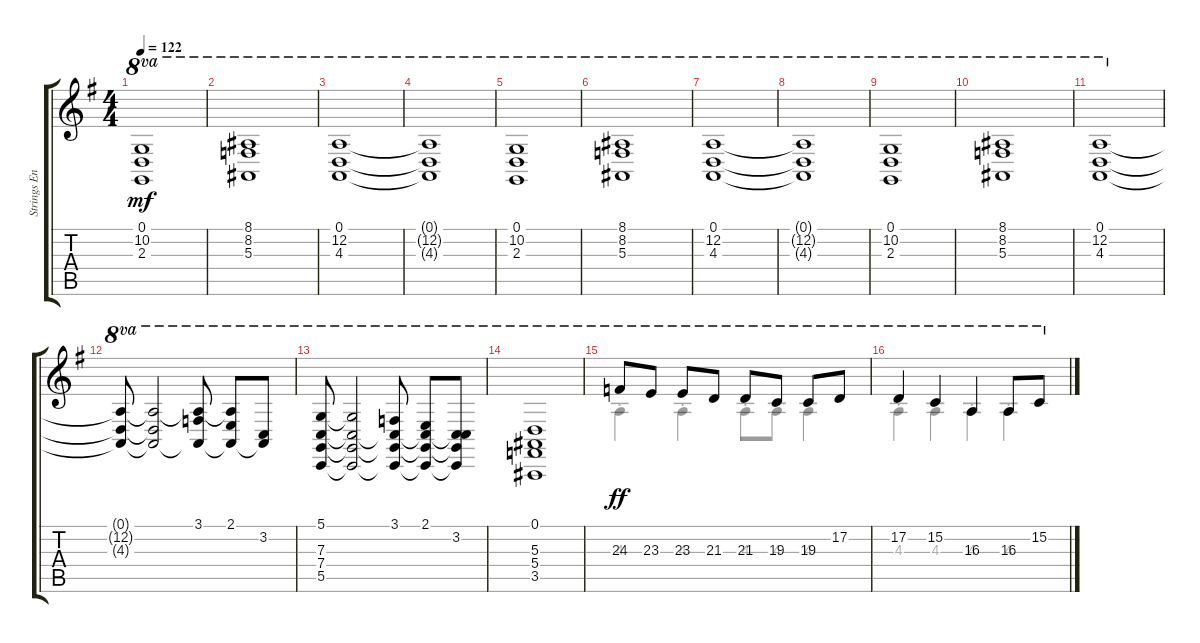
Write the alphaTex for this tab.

\track ("Strings Ensemble " "Strings En") {instrument stringensemble1}
\staff {score tabs}
\tuning (D4 A3 F3 C3 G2 D2) {hide}
\voice
\ts (4 4)
\tempo 122
\clef g2
\ks g
(0.1 10.2 2.3).1{ot 8va dy mf} |
(8.1 8.2 5.3).1{ot 8va} |
(0.1 12.2 4.3).1{ot 8va} |
(0.1{t} 12.2{t} 4.3{t}).1{ot 8va} |
(0.1 10.2 2.3).1{ot 8va} |
(8.1 8.2 5.3).1{ot 8va} |
(0.1 12.2 4.3).1{ot 8va} |
(0.1{t} 12.2{t} 4.3{t}).1{ot 8va} |
(0.1 10.2 2.3).1{ot 8va} |
(8.1 8.2 5.3).1{ot 8va} |
(0.1 12.2 4.3).1{ot 8va} |
(0.1{t} 12.2{t} 4.3{t}).8{ot 8va} (0.1{t} 12.2{t} 4.3{t}).2{ot 8va} (3.1 12.2{t} 4.3{t}).8{ot 8va} (2.1 12.2{t} 4.3{t}).8{ot 8va} (3.2 4.3{t}).8{ot 8va} |
(5.1 7.3 7.4 5.5).8{ot 8va} (5.1{t} 7.3{t} 7.4{t} 5.5{t}).2{ot 8va} (3.1 7.3{t} 7.4{t} 5.5{t}).8{ot 8va} (2.1 7.3{t} 7.4{t} 5.5{t}).8{ot 8va} (3.2 7.3{t} 7.4{t} 5.5{t}).8{ot 8va} |
(0.1 5.3 5.4 3.5).1{ot 8va} |
24.3.8{ot 8va dy ff} 23.3.8{ot 8va} 23.3.8{ot 8va} 21.3.8{ot 8va} 21.3.8{ot 8va} 19.3.8{ot 8va} 19.3.8{ot 8va} 17.2.8{ot 8va} |
17.2.4{ot 8va} 15.2.4{ot 8va} 16.3.4{ot 8va} 16.3.8{ot 8va} 15.2.8{ot 8va}
\voice
\clef g2
\ottava regular
\simile none
\ks g
|
|
|
|
|
|
|
|
|
|
|
|
|
|
4.3{st}.4{dy ff} 4.3{st}.4 4.3{st}.8 4.3{st}.8 4.3{st}.4 |
4.3{st}.4 4.3{st}.4 4.3{st}.4 4.3{st}.4
